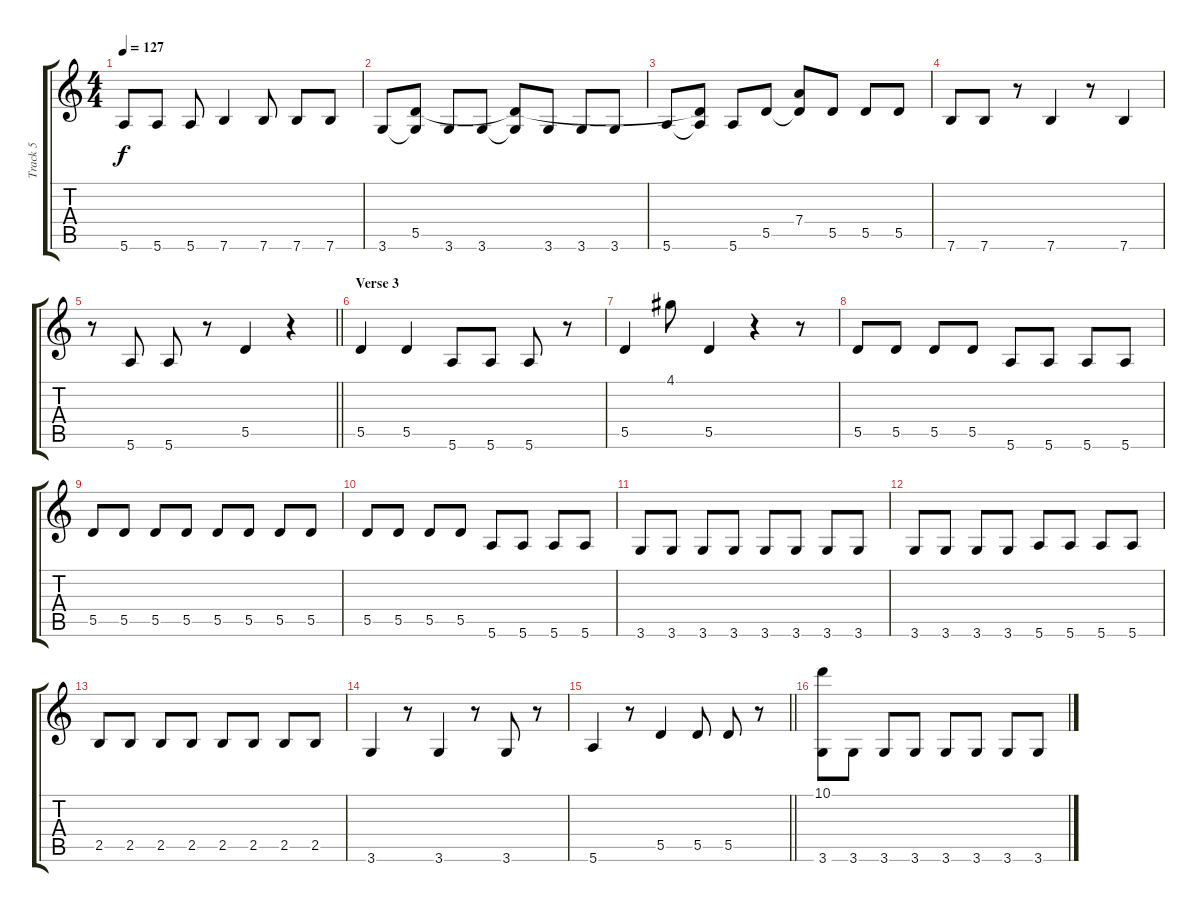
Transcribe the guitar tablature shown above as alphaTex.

\track ("Track 5" "Track 5") {instrument electricbassfinger}
\staff {score tabs}
\tuning (E4 B3 G3 D3 A2 E2) {hide}
\ts (4 4)
\tempo 127
\clef g2
\ks c
5.6.8{dy f} 5.6.8 5.6.8 7.6.4 7.6.8 7.6.8 7.6.8 |
3.6.8 (5.5{t} 3.6{t}).8 3.6.8 3.6.8 (5.5{t} 3.6{t}).8 3.6.8 3.6.8 3.6.8 |
5.6.8 (5.5{t} 5.6{t}).8 5.6.8 5.5.8 (7.4 5.5{t}).8 5.5.8 5.5.8 5.5.8 |
7.6.8 7.6.8 r.8 7.6.4 r.8 7.6.4 |
\barLineRight lightlight
r.8 5.6.8 5.6.8 r.8 5.5.4 r.4 |
\section ("" "Verse 3")
5.5.4 5.5.4 5.6.8 5.6.8 5.6.8 r.8 |
5.5.4 4.1.8 5.5.4 r.4 r.8 |
5.5.8 5.5.8 5.5.8 5.5.8 5.6.8 5.6.8 5.6.8 5.6.8 |
5.5.8 5.5.8 5.5.8 5.5.8 5.5.8 5.5.8 5.5.8 5.5.8 |
5.5.8 5.5.8 5.5.8 5.5.8 5.6.8 5.6.8 5.6.8 5.6.8 |
3.6.8 3.6.8 3.6.8 3.6.8 3.6.8 3.6.8 3.6.8 3.6.8 |
3.6.8 3.6.8 3.6.8 3.6.8 5.6.8 5.6.8 5.6.8 5.6.8 |
2.5.8 2.5.8 2.5.8 2.5.8 2.5.8 2.5.8 2.5.8 2.5.8 |
3.6.4 r.8 3.6.4 r.8 3.6.8 r.8 |
\barLineRight lightlight
5.6.4 r.8 5.5.4 5.5.8 5.5.8 r.8 |
(10.1 3.6).8 3.6.8 3.6.8 3.6.8 3.6.8 3.6.8 3.6.8 3.6.8
